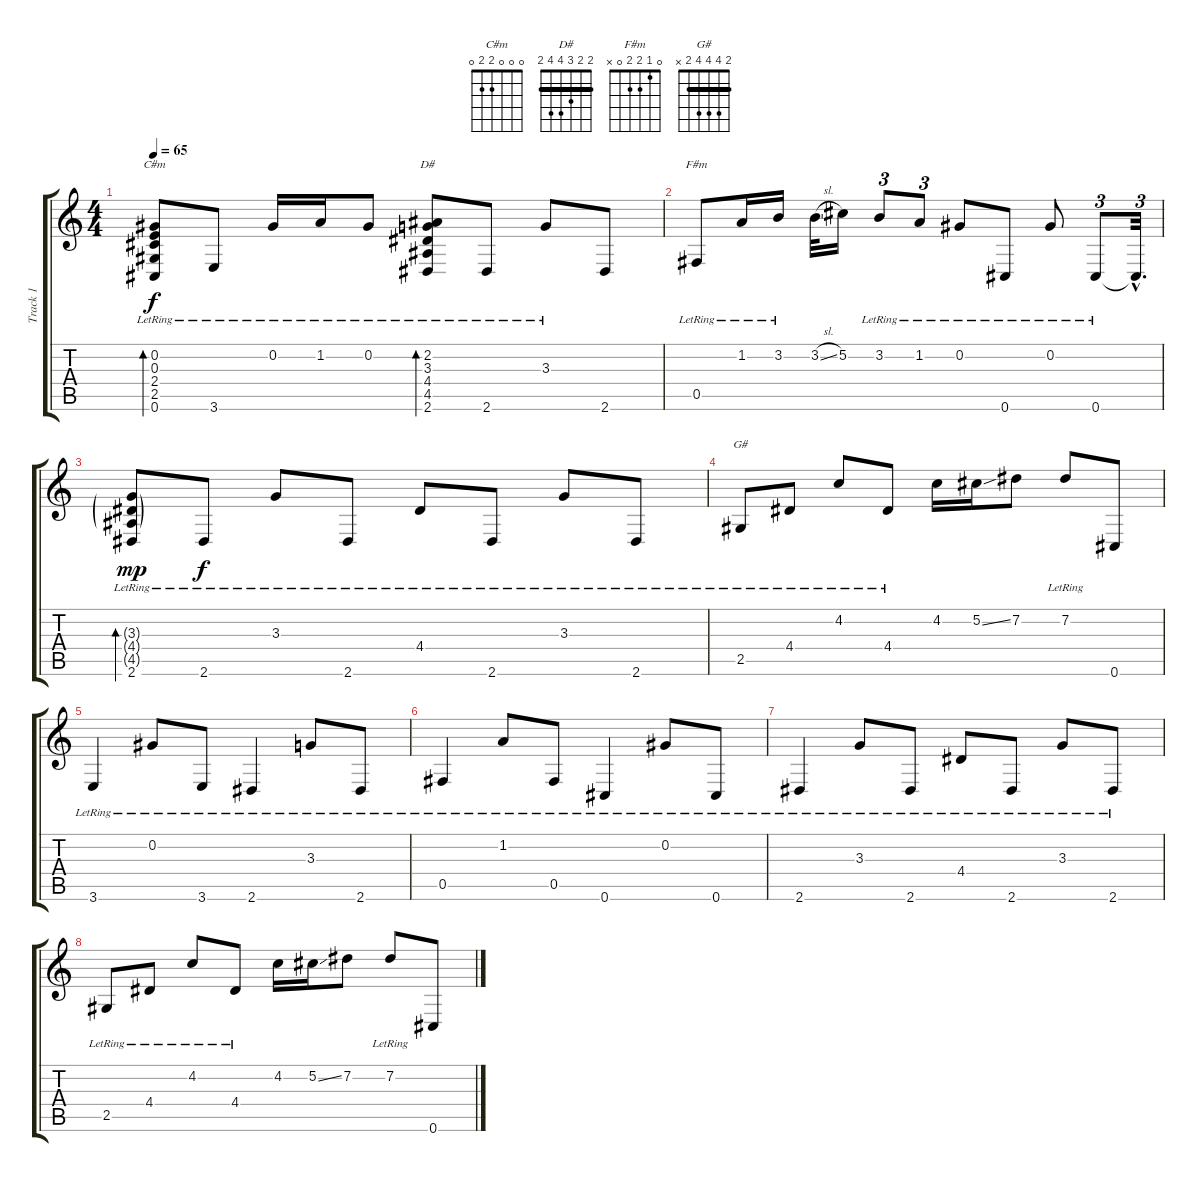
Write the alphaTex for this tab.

\track ("Track 1" "Track 1") {instrument electricguitarclean}
\staff {score tabs}
\tuning (Db4 Ab3 E3 B2 Gb2 Db2) {hide}
\chord ("C#m" 0 0 0 2 2 0)
\chord ("D#" 2 2 3 4 4 2) {barre 2}
\chord ("F#m" 0 1 2 2 0 x)
\chord ("G#" 2 4 4 4 2 x) {barre 2}
\ts (4 4)
\tempo 65
\clef g2
\ks c
(0.2{lr} 0.3{lr} 2.4{lr} 2.5 0.6{lr}).8{bd 120 ch "C#m" dy f instrument electricguitarclean} 3.6{lr}.8 0.2{lr}.16 1.2{lr}.16 0.2{lr}.8 (2.2{lr} 3.3{lr} 4.4{lr} 4.5{lr} 2.6).8{bd 60 ch "D#"} 2.6{lr}.8 3.3{lr}.8 2.6.8 |
0.5{lr}.8{ch "F#m"} 1.2{lr}.16 3.2{lr}.16 3.2{sl}.32 5.2.16 3.2{lr}.8{tu (3 2)} 1.2{lr}.8{tu (3 2)} 0.2{lr}.8 0.6{lr}.8 0.2{lr}.8 0.6{lr}.8{tu (3 2)} 0.6{hac t}.32{d tu (3 2)} |
(3.3{g lr} 4.4{g lr} 4.5{g lr} 2.6).8{bd 60 dy mp} 2.6{lr}.8{dy f} 3.3{lr}.8 2.6{lr}.8 4.4{lr}.8 2.6{lr}.8 3.3{lr}.8 2.6{lr}.8 |
2.5{lr}.8{ch "G#"} 4.4{lr}.8 4.2{lr}.8 4.4{lr}.8 4.2.16 5.2{ss}.16 7.2.8 7.2{lr}.8 0.6.8 |
3.6{lr}.4 0.2{lr}.8 3.6{lr}.8 2.6{lr}.4 3.3{lr}.8 2.6{lr}.8 |
0.5{lr}.4 1.2{lr}.8 0.5{lr}.8 0.6{lr}.4 0.2{lr}.8 0.6{lr}.8 |
2.6{lr}.4 3.3{lr}.8 2.6{lr}.8 4.4{lr}.8 2.6{lr}.8 3.3{lr}.8 2.6{lr}.8 |
2.5{lr}.8 4.4{lr}.8 4.2{lr}.8 4.4{lr}.8 4.2.16 5.2{ss}.16 7.2.8 7.2{lr}.8 0.6.8
